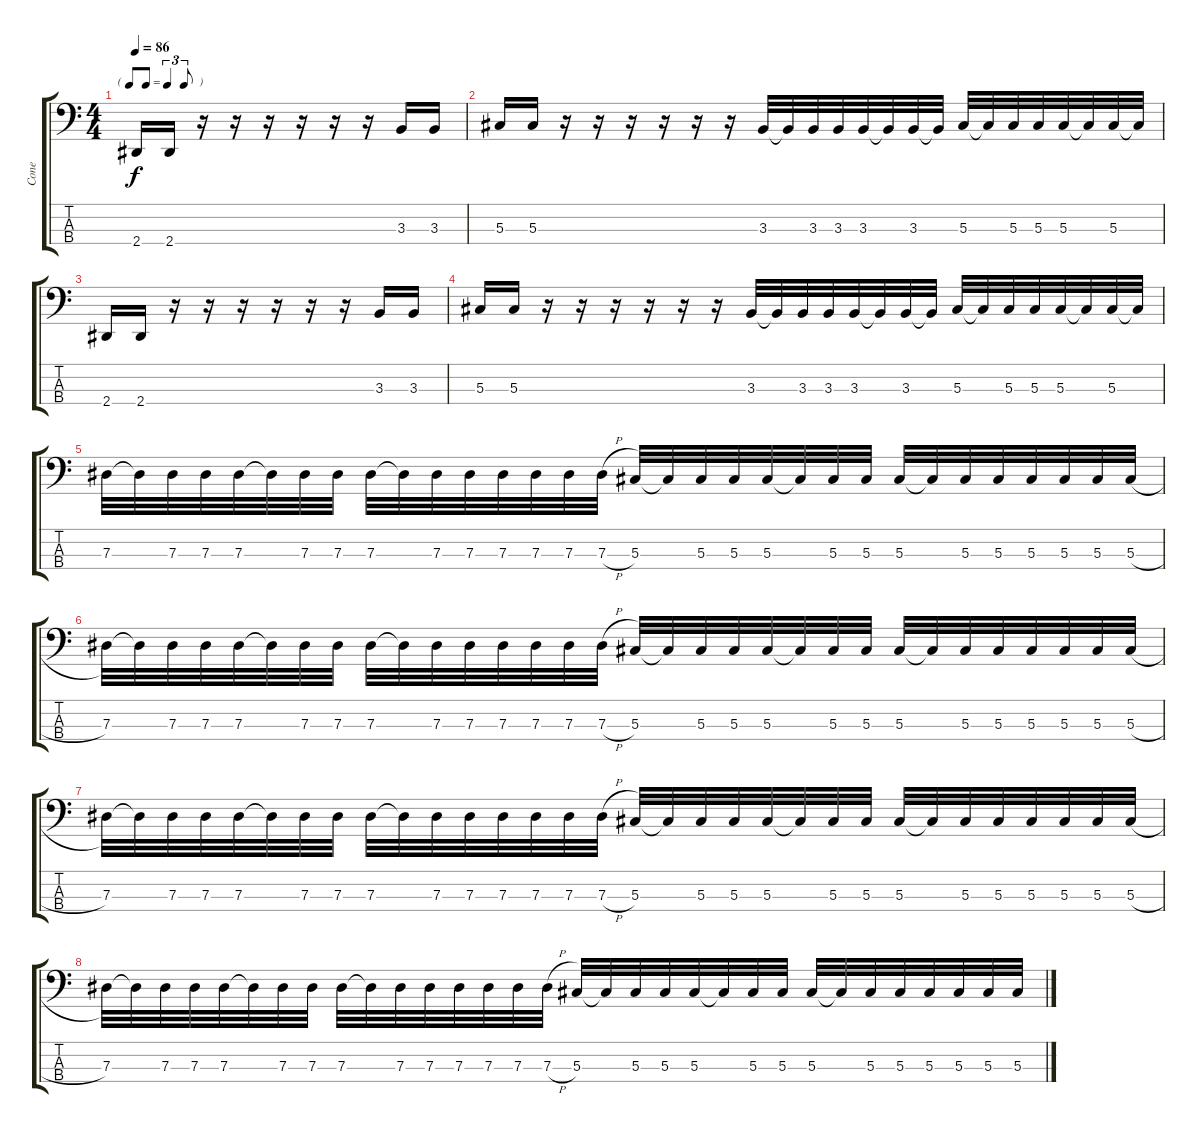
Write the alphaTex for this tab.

\track ("Cone" "Cone") {instrument electricbasspick}
\staff {score tabs}
\tuning (Gb2 Db2 Ab1 Db1) {hide}
\ts (4 4)
\tf triplet8th
\tempo 86
\clef f4
\ks c
2.4.16{dy f instrument electricbasspick} 2.4.16 r.16 r.16 r.16 r.16 r.16 r.16 3.3.16 3.3.16 |
5.3.16 5.3.16 r.16 r.16 r.16 r.16 r.16 r.16 3.3.32 3.3{t}.32 3.3.32 3.3.32 3.3.32 3.3{t}.32 3.3.32 3.3{t}.32 5.3.32 5.3{t}.32 5.3.32 5.3.32 5.3.32 5.3{t}.32 5.3.32 5.3{t}.32 |
2.4.16 2.4.16 r.16 r.16 r.16 r.16 r.16 r.16 3.3.16 3.3.16 |
5.3.16 5.3.16 r.16 r.16 r.16 r.16 r.16 r.16 3.3.32 3.3{t}.32 3.3.32 3.3.32 3.3.32 3.3{t}.32 3.3.32 3.3{t}.32 5.3.32 5.3{t}.32 5.3.32 5.3.32 5.3.32 5.3{t}.32 5.3.32 5.3{t}.32 |
7.3.32 7.3{t}.32 7.3.32 7.3.32 7.3.32 7.3{t}.32 7.3.32 7.3.32 7.3.32 7.3{t}.32 7.3.32 7.3.32 7.3.32 7.3.32 7.3.32 7.3{h}.32 5.3.32 5.3{t}.32 5.3.32 5.3.32 5.3.32 5.3{t}.32 5.3.32 5.3.32 5.3.32 5.3{t}.32 5.3.32 5.3.32 5.3.32 5.3.32 5.3.32 5.3{h}.32 |
7.3.32 7.3{t}.32 7.3.32 7.3.32 7.3.32 7.3{t}.32 7.3.32 7.3.32 7.3.32 7.3{t}.32 7.3.32 7.3.32 7.3.32 7.3.32 7.3.32 7.3{h}.32 5.3.32 5.3{t}.32 5.3.32 5.3.32 5.3.32 5.3{t}.32 5.3.32 5.3.32 5.3.32 5.3{t}.32 5.3.32 5.3.32 5.3.32 5.3.32 5.3.32 5.3{h}.32 |
7.3.32 7.3{t}.32 7.3.32 7.3.32 7.3.32 7.3{t}.32 7.3.32 7.3.32 7.3.32 7.3{t}.32 7.3.32 7.3.32 7.3.32 7.3.32 7.3.32 7.3{h}.32 5.3.32 5.3{t}.32 5.3.32 5.3.32 5.3.32 5.3{t}.32 5.3.32 5.3.32 5.3.32 5.3{t}.32 5.3.32 5.3.32 5.3.32 5.3.32 5.3.32 5.3{h}.32 |
7.3.32 7.3{t}.32 7.3.32 7.3.32 7.3.32 7.3{t}.32 7.3.32 7.3.32 7.3.32 7.3{t}.32 7.3.32 7.3.32 7.3.32 7.3.32 7.3.32 7.3{h}.32 5.3.32 5.3{t}.32 5.3.32 5.3.32 5.3.32 5.3{t}.32 5.3.32 5.3.32 5.3.32 5.3{t}.32 5.3.32 5.3.32 5.3.32 5.3.32 5.3.32 5.3.32
